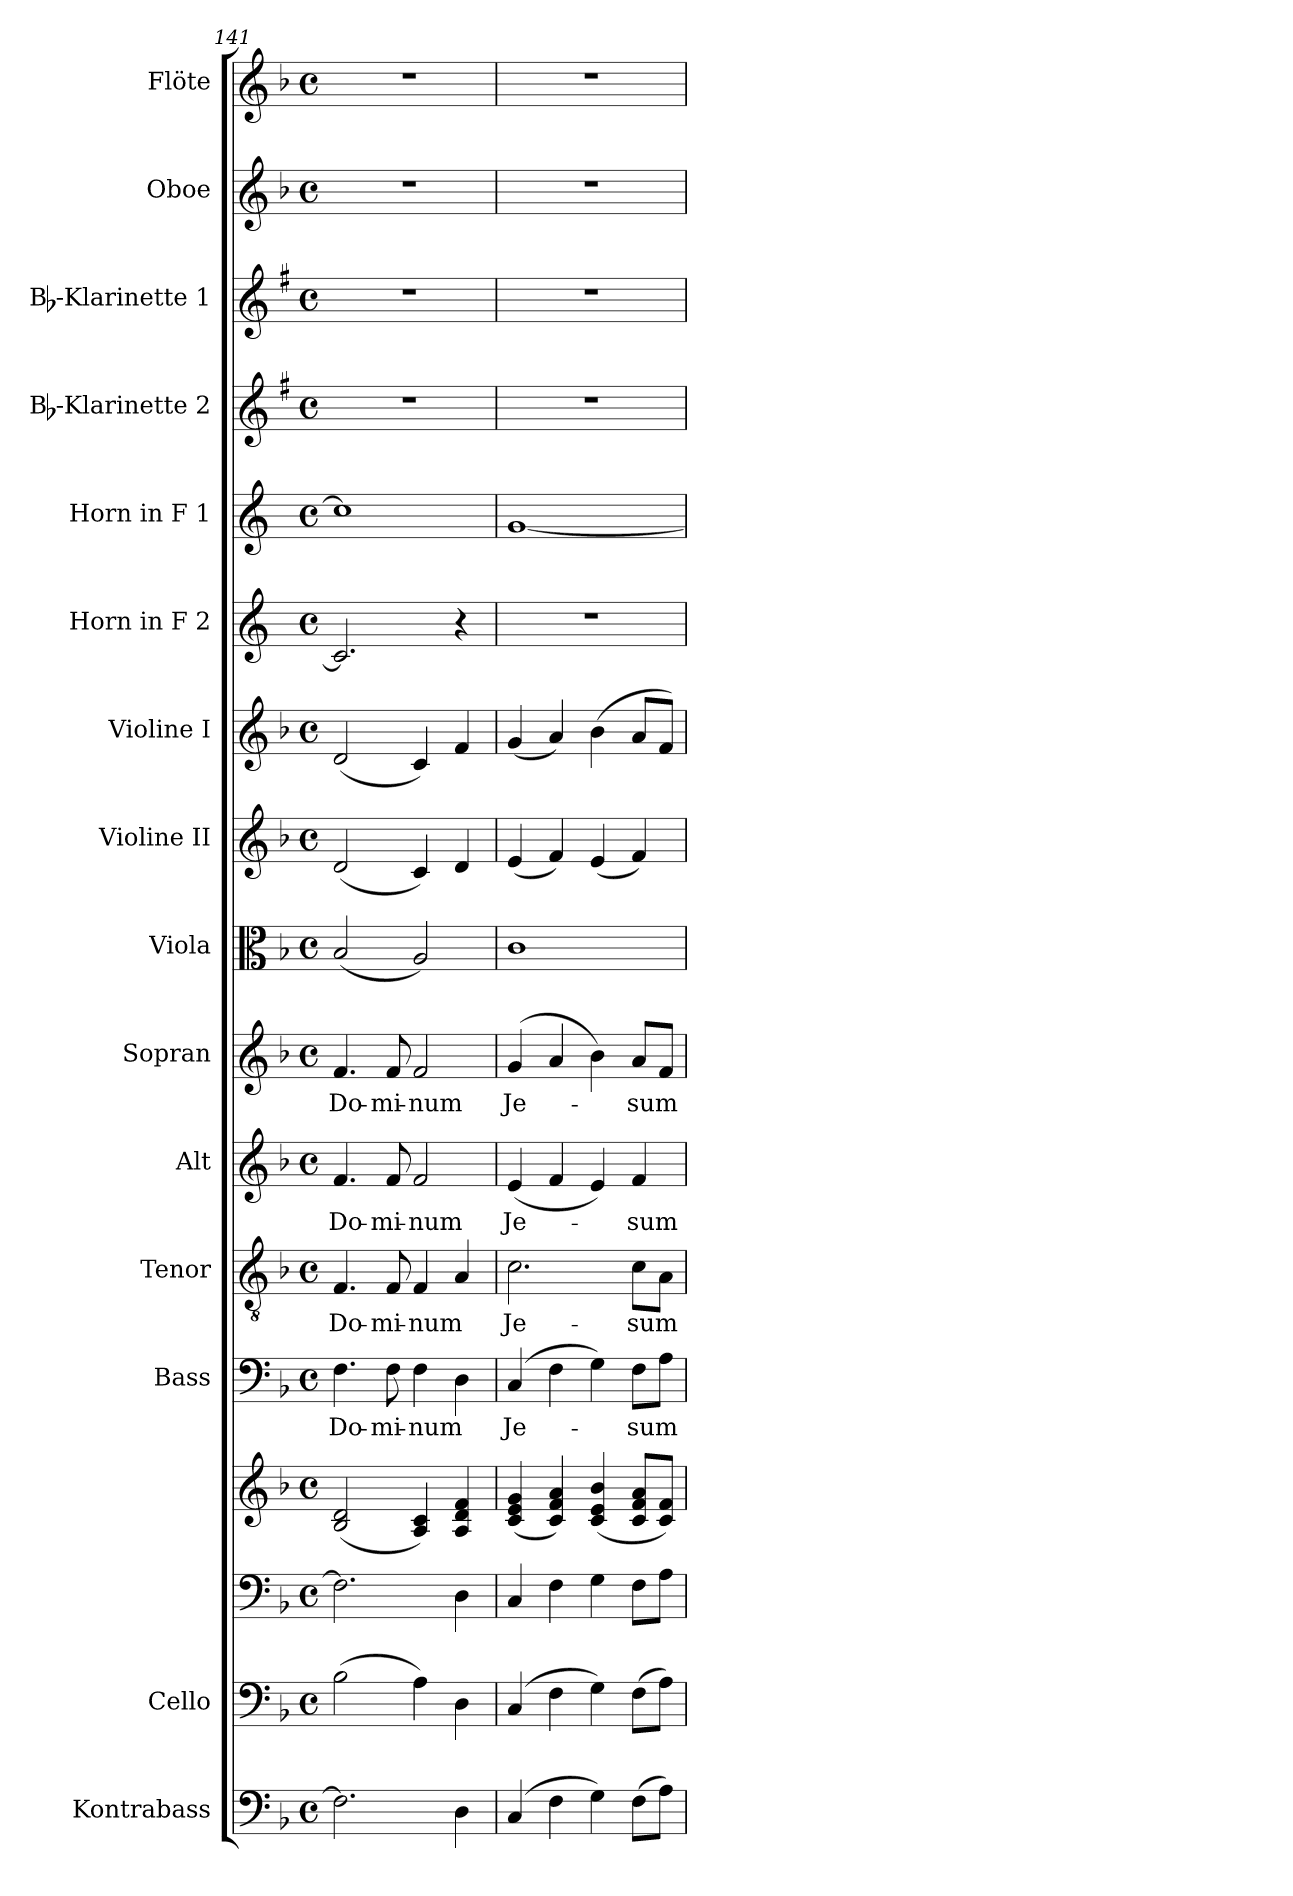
**kern	**kern	**kern	**kern	**kern	**text	**kern	**text	**kern	**text	**kern	**text	**kern	**kern	**kern	**kern	**kern	**kern	**kern	**kern	**kern
*part16	*part15	*part14	*part14	*part13	*part13	*part12	*part12	*part11	*part11	*part10	*part10	*part9	*part8	*part7	*part6	*part5	*part4	*part3	*part2	*part1
*staff17	*staff16	*staff15	*staff14	*staff13	*staff13	*staff12	*staff12	*staff11	*staff11	*staff10	*staff10	*staff9	*staff8	*staff7	*staff6	*staff5	*staff4	*staff3	*staff2	*staff1
*I"Kontrabass	*I"Cello	*	*	*I"Bass	*	*I"Tenor	*	*I"Alt	*	*I"Sopran	*	*I"Viola	*I"Violine II	*I"Violine I	*I"Horn in F 2	*I"Horn in F 1	*I"Bb-Klarinette 2	*I"Bb-Klarinette 1	*I"Oboe	*I"Flöte
*I'Kb.	*	*	*	*I'B.	*	*I'T.	*	*I'A.	*	*I'S.	*	*I'Vla.	*I'Vl. II	*I'Vl. I	*	*	*I'Bb Kl. 2	*I'Bb Kl. 1	*I'Ob.	*I'Fl.
*clefF4	*clefF4	*clefF4	*clefG2	*clefF4	*	*clefGv2	*	*clefG2	*	*clefG2	*	*clefC3	*clefG2	*clefG2	*clefG2	*clefG2	*clefG2	*clefG2	*clefG2	*clefG2
*ITrd7c12	*	*	*	*	*	*	*	*	*	*	*	*	*	*	*ITrd4c7	*ITrd4c7	*ITrd1c2	*ITrd1c2	*	*
*k[b-]	*k[b-]	*k[b-]	*k[b-]	*k[b-]	*	*k[b-]	*	*k[b-]	*	*k[b-]	*	*k[b-]	*k[b-]	*k[b-]	*k[b-]	*k[b-]	*k[b-]	*k[b-]	*k[b-]	*k[b-]
*F:	*F:	*F:	*F:	*F:	*	*F:	*	*F:	*	*F:	*	*F:	*F:	*F:	*F:	*F:	*F:	*F:	*F:	*F:
*M4/4	*M4/4	*M4/4	*M4/4	*M4/4	*	*M4/4	*	*M4/4	*	*M4/4	*	*M4/4	*M4/4	*M4/4	*M4/4	*M4/4	*M4/4	*M4/4	*M4/4	*M4/4
*met(c)	*met(c)	*met(c)	*met(c)	*met(c)	*	*met(c)	*	*met(c)	*	*met(c)	*	*met(c)	*met(c)	*met(c)	*met(c)	*met(c)	*met(c)	*met(c)	*met(c)	*met(c)
=141	=141	=141	=141	=141	=141	=141	=141	=141	=141	=141	=141	=141	=141	=141	=141	=141	=141	=141	=141	=141
!	!	!	!	!	!LO:LY:b	!	!LO:LY:b	!	!LO:LY:b	!	!LO:LY:b	!	!	!	!	!	!	!	!	!
2.FF\]	(>2B-\	2.F\]	(<2B-/ 2d/	4.F\	Do-	4.F/	Do-	4.f/	Do-	4.f/	Do-	(<2B-/	(<2d/	(<2d/	2.F/]	1f]	1r	1r	1r	1r
!	!	!	!	!	!LO:LY:b	!	!LO:LY:b	!	!LO:LY:b	!	!LO:LY:b	!	!	!	!	!	!	!	!	!
.	.	.	.	8F\	-mi-	8F/	-mi-	8f/	-mi-	8f/	-mi-	.	.	.	.	.	.	.	.	.
!	!	!	!	!	!LO:LY:b	!	!LO:LY:b	!	!LO:LY:b	!	!LO:LY:b	!	!	!	!	!	!	!	!	!
.	4A\)	.	4A/ 4c/)	4F\	-num	4F/	-num	2f/	-num	2f/	-num	2A/)	4c/)	4c/)	.	.	.	.	.	.
4DD\	4D\	4D\	4A/ 4d/ 4f/	4D\	.	4A/	.	.	.	.	.	.	4d/	4f/	4r	.	.	.	.	.
=142	=142	=142	=142	=142	=142	=142	=142	=142	=142	=142	=142	=142	=142	=142	=142	=142	=142	=142	=142	=142
!	!	!	!	!	!LO:LY:b	!	!LO:LY:b	!	!LO:LY:b	!	!LO:LY:b	!	!	!	!	!	!	!	!	!
(4CC/	(4C/	4C/	(4c/ 4e/ 4g/	(4C/	Je-	2.c\	Je-	(<4e/	Je-	(4g/	Je-	1c	(<4e/	(<4g/	1r	[1c	1r	1r	1r	1r
4FF\	4F\	4F\	4c/ 4f/ 4a/)	4F\	.	.	.	4f/	.	4a/	.	.	4f/)	4a/)	.	.	.	.	.	.
4GG\)	4G\)	4G\	(4c/ 4e/ 4b-/	4G\)	.	.	.	4e/)	.	4b-\)	.	.	(<4e/	(>4b-\	.	.	.	.	.	.
!	!	!	!	!	!LO:LY:b	!	!LO:LY:b	!	!LO:LY:b	!	!LO:LY:b	!	!	!	!	!	!	!	!	!
(>8FF\L	(>8F\L	8F\L	8c/ 8f/ 8a/L	8F\L	-sum	8c\L	-sum	4f/	-sum	8a/L	-sum	.	4f/)	8a/L	.	.	.	.	.	.
8AA\J)	8A\J)	8A\J	8c/ 8f/J)	8A\J	.	8A\J	.	.	.	8f/J	.	.	.	8f/J)	.	.	.	.	.	.
=	=	=	=	=	=	=	=	=	=	=	=	=	=	=	=	=	=	=	=	=
*-	*-	*-	*-	*-	*-	*-	*-	*-	*-	*-	*-	*-	*-	*-	*-	*-	*-	*-	*-	*-
